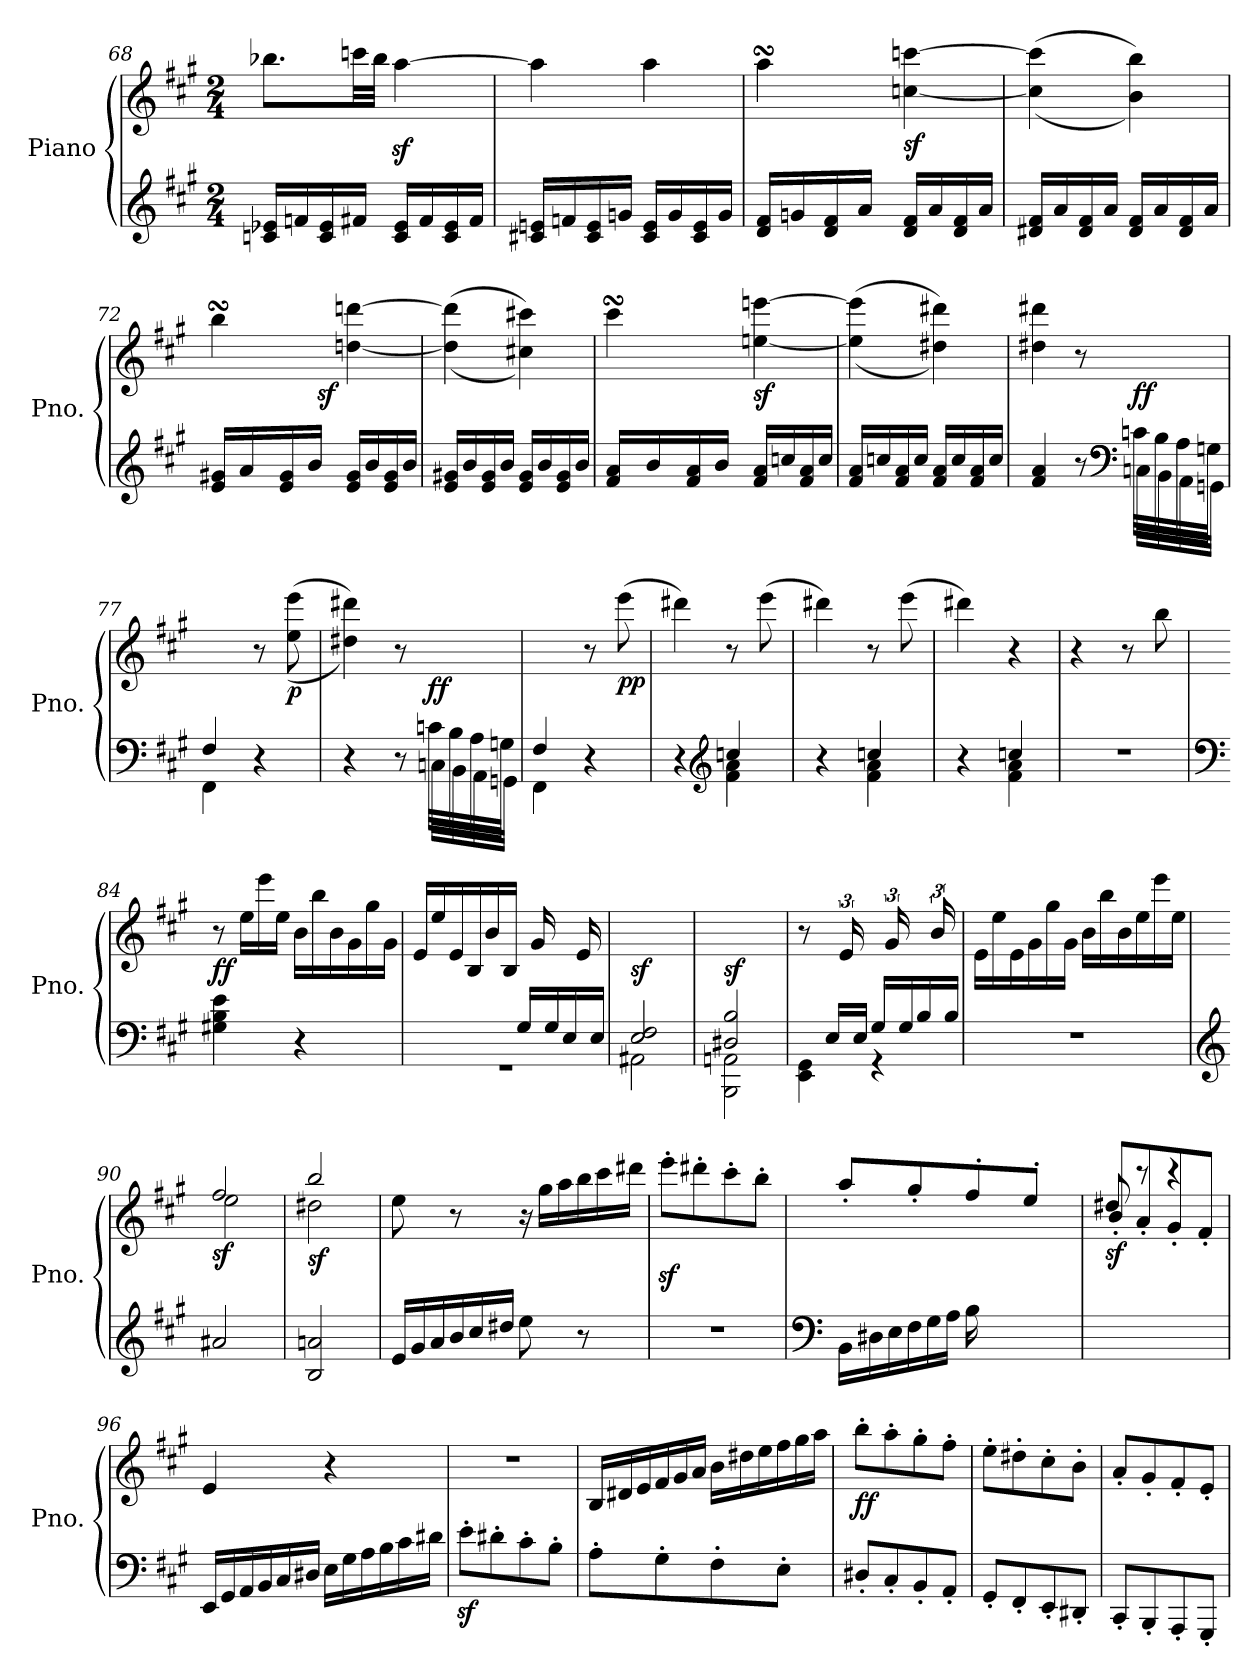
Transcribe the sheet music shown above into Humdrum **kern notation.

**kern	**kern	**dynam
*part1	*part1	*part1
*staff2	*staff1	*staff1/2
*I"Piano	*	*
*I'Pno.	*	*
!!LO:LB:g=z
*clefG2	*clefG2	*
*k[f#c#g#]	*k[f#c#g#]	*
*M2/4	*M2/4	*
=68	=68	=68
16cn/ 16e-X/LL	8.bb-X\L	.
16fn/	.	.
16c/ 16e-/	.	.
16f#X/JJ	32cccn\LL	.
.	32bb-\JJJ	.
16c/ 16e-/LL	[4aaz<\	.
16f#/	.	.
16c/ 16e-/	.	.
16f#/JJ	.	.
=69	=69	=69
16c#X/ 16en/LL	4aa\]	.
16fn/	.	.
16c#/ 16e/	.	.
16gn/JJ	.	.
16c#/ 16e/LL	4aa\	.
16g/	.	.
16c#/ 16e/	.	.
16g/JJ	.	.
=70	=70	=70
*^	*^	*
*	*	*	*Xtuplet	*
4ryy	16d/ 16f#/LL	4aasSSs\	24aayy	.
.	.	.	24bbyy	.
.	16gn/	.	.	.
.	.	.	24aayy	.
.	16d/ 16f#/	.	24gg#yy	.
.	.	.	24aayy	.
.	16a/JJ	.	.	.
.	.	.	24bbyy	.
!	!	!	!	!LO:DY:b
4ryy	16d/ 16f#/LL	[4ccn\ [4cccn\	4ryy	sf
.	16a/	.	.	.
.	16d/ 16f#/	.	.	.
.	16a/JJ	.	.	.
*v	*v	*	*	*
*	*v	*v	*
!!LO:LB:g=z
=71	=71	=71
16d#X/ 16f#/LL	((4cc\] 4ccc\]	.
16a/	.	.
16d#/ 16f#/	.	.
16a/JJ	.	.
16d#/ 16f#/LL	4b\ 4bb\))	.
16a/	.	.
16d#/ 16f#/	.	.
16a/JJ	.	.
=72	=72	=72
*^	*^	*
4ryy	16e/ 16g#X/LL	4bbsSSS\	24bbyy	.
.	.	.	24ccc#yy	.
.	16a/	.	.	.
.	.	.	24bbyy	.
.	16e/ 16g#/	.	24aa#Xyy	.
.	.	.	24bbyy	.
.	16b/JJ	.	.	.
!	!	!	!	!LO:DY:b
.	.	.	24ccc#yy	sf
4ryy	16e/ 16g#/LL	[4ddn\ [4dddn\	4ryy	.
.	16b/	.	.	.
.	16e/ 16g#/	.	.	.
.	16b/JJ	.	.	.
*v	*v	*	*	*
*	*v	*v	*
=73	=73	=73
16e/ 16g#X/LL	((4ddn\] 4dddn\]	.
16b/	.	.
16e/ 16g#/	.	.
16b/JJ	.	.
16e/ 16g#/LL	4cc#X\ 4ccc#X\))	.
16b/	.	.
16e/ 16g#/	.	.
16b/JJ	.	.
!!LO:LB:g=z
=74	=74	=74
*^	*^	*
4ryy	16f#/ 16a/LL	4ccc#sSsS\	24ccc#yy	.
.	.	.	24ddd#Xyy	.
.	16b/	.	.	.
.	.	.	24ccc#yy	.
.	16f#/ 16a/	.	24bb#iyy	.
.	.	.	24ccc#yy	.
.	16b/JJ	.	.	.
.	.	.	24ddd#yy	.
!	!	!	!	!LO:DY:b
4ryy	16f#/ 16a/LL	[4een\ [4eeen\	4ryy	sf
.	16ccn/	.	.	.
.	16f#/ 16a/	.	.	.
.	16cc/JJ	.	.	.
*v	*v	*	*	*
*	*v	*v	*
=75	=75	=75
16f#/ 16a/LL	((4ee\] 4eee\]	.
16ccn/	.	.
16f#/ 16a/	.	.
16cc/JJ	.	.
16f#/ 16a/LL	4dd#X\ 4ddd#X\))	.
16cc/	.	.
16f#/ 16a/	.	.
16cc/JJ	.	.
=76	=76	=76
*^	*	*
4.ryy	4f#/ 4a/	4dd#X\ 4ddd#X\	.
.	8r	8r	.
*clefF4	*	*	*
!	!	!	!LO:DY:b
32cn\LLL	32Cn\LLL	8ryy	ff
32B\	32BB\	.	.
32A\	32AA\	.	.
32Gn\JJJ	32GGn\JJJ	.	.
=77	=77	=77	=77
4F#/	4FF#\	4ryy	.
4ryy	4r	8r	.
!	!	!	!LO:DY:b
.	.	((8ee\ 8eee\	p
!!LO:LB:g=z
=78	=78	=78	=78
4.ryy	4r	4dd#X\ 4ddd#X\))	.
.	8r	8r	.
!	!	!	!LO:DY:b
32cn\LLL	32Cn\LLL	8ryy	ff
32B\	32BB\	.	.
32A\	32AA\	.	.
32Gn\JJJ	32GGn\JJJ	.	.
=79	=79	=79	=79
4F#/	4FF#\	4ryy	.
4ryy	4r	8r	.
!	!	!	!LO:DY:b
.	.	(8eee\	pp
=80	=80	=80	=80
*	*	*^	*
4r	4ryy	4ddd#X\)	4ryy	.
*clefG2	*	*	*	*
4ccn/	4f#\ 4a\	8r	4ryy	.
.	.	(8eee\	.	.
=81	=81	=81	=81	=81
4r	4ryy	4ddd#X\)	4ryy	.
4ccn/	4f#\ 4a\	8r	4ryy	.
.	.	(8eee\	.	.
=82	=82	=82	=82	=82
4r	4ryy	4ddd#X\)	4ryy	.
4ccn/	4f#\ 4a\	4r	4ryy	.
*v	*v	*	*	*
*	*v	*v	*
=83	=83	=83
2r	4r	.
.	8r	.
.	8bb\	.
=84	=84	=84
*clefF4	*	*
!	!	!LO:DY:b
4G#X\ 4B\ 4e\	8r	ff
.	24ee\LL	.
.	24eee\	.
.	24ee\JJ	.
4r	24b\LL	.
.	24bb\	.
.	24b\	.
.	24g#\	.
.	24gg#\	.
.	24g#\JJ	.
!!LO:LB:g=z
=85	=85	=85
*^	*	*
4ryy	2rGG	24e/LL	.
.	.	24ee/	.
.	.	24e/	.
.	.	24B/	.
.	.	24b/	.
.	.	24B/JJ	.
*Xtuplet	*	*	*
24G#/LL	.	24ryy	.
24ryy	.	24g#/	.
24G#/	.	24ryy	.
24E/	.	24ryy	.
24ryy	.	24e/	.
24E/JJ	.	24ryy	.
=86	=86	=86	=86
!	!	!	!LO:DY:b
2E/ 2F#/	2AA#X\	2ryy	sf
=87	=87	=87	=87
!	!	!	!LO:DY:b
2D#X/ 2B/	2BBB\ 2AAn\	2ryy	sf
=88	=88	=88	=88
8ryy	4EE\ 4GG#\	8r	.
*	*	*tuplet	*
24E/LL	.	24ryy	.
24ryy	.	24e/	.
24E/JJ	.	24ryy	.
24G#/LL	4rGG	24ryy	.
24ryy	.	24g#/	.
24G#/	.	24ryy	.
24B/	.	24ryy	.
*	*	*Xtuplet	*
24ryy	.	24b/	.
24B/JJ	.	24ryy	.
*v	*v	*	*
=89	=89	=89
2r	24e\LL	.
.	24ee\	.
.	24e\	.
.	24g#\	.
.	24gg#\	.
.	24g#\JJ	.
.	24b\LL	.
.	24bb\	.
.	24b\	.
.	24ee\	.
.	24eee\	.
.	24ee\JJ	.
!!LO:PB:g=z
=90	=90	=90
*clefG2	*	*
*	*^	*
!	!	!	!LO:DY:b
2a#X/	2ff#/	2ee\	sf
=91	=91	=91	=91
!	!	!	!LO:DY:b
2B/ 2an/	2bb/	2dd#X\	sf
*	*v	*v	*
=92	=92	=92
24e/LL	8ee\	.
24g#/	.	.
24a/	.	.
24b/	8r	.
24cc#/	.	.
24dd#X/JJ	.	.
8ee\	24r	.
.	24gg#\LL	.
.	24aa\	.
8r	24bb\	.
.	24ccc#\	.
.	24ddd#X\JJ	.
=93	=93	=93
2r	8eeez<'\L	.
.	8ddd#X'\	.
.	8ccc#'\	.
.	8bb'\J	.
=94	=94	=94
*clefF4	*	*
*	*^	*
24BB\LL	8aa'/L	24%7ryy	.
24D#X\	.	.	.
24E\	.	.	.
24F#\	8gg#'/	.	.
24G#\	.	.	.
24A\JJ	.	.	.
24B\LL	8ff#'/	.	.
12ryy	.	24d#X\	.
.	.	24e\	.
8ryy	8ee'/J	24f#\	.
.	.	24g#\	.
.	.	24a\JJ	.
!!LO:LB:g=z	!!
=95	=95	=95	=95
!	!	!	!LO:DY:b
2ryy	8dd#X/	8b'/L	sf
.	8rccc	8a'/	.
.	4rccc	8g#'/	.
.	.	8f#'/J	.
*	*v	*v	*
=96	=96	=96
24EE/LL	4e/	.
24GG#/	.	.
24AA/	.	.
24BB/	.	.
24C#/	.	.
24D#X/JJ	.	.
24E\LL	4r	.
24G#\	.	.
24A\	.	.
24B\	.	.
24c#\	.	.
24d#X\JJ	.	.
=97	=97	=97
8ez<'\L	2r	.
8d#X'\	.	.
8c#'\	.	.
8B'\J	.	.
=98	=98	=98
8A'\L	24B/LL	.
.	24d#X/	.
.	24e/	.
8G#'\	24f#/	.
.	24g#/	.
.	24a/JJ	.
8F#'\	24b\LL	.
.	24dd#X\	.
.	24ee\	.
8E'\J	24ff#\	.
.	24gg#\	.
.	24aa\JJ	.
!!LO:LB:g=z
=99	=99	=99
!	!	!LO:DY:b
8D#X'/L	8bb'\L	ff
8C#'/	8aa'\	.
8BB'/	8gg#'\	.
8AA'/J	8ff#'\J	.
=100	=100	=100
8GG#'/L	8ee'\L	.
8FF#'/	8dd#X'\	.
8EE'/	8cc#'\	.
8DD#X'/J	8b'\J	.
=101	=101	=101
8CC#'/L	8a'/L	.
8BBB'/	8g#'/	.
8AAA'/	8f#'/	.
8GGG#'/J	8e'/J	.
=	=	=
*-	*-	*-
